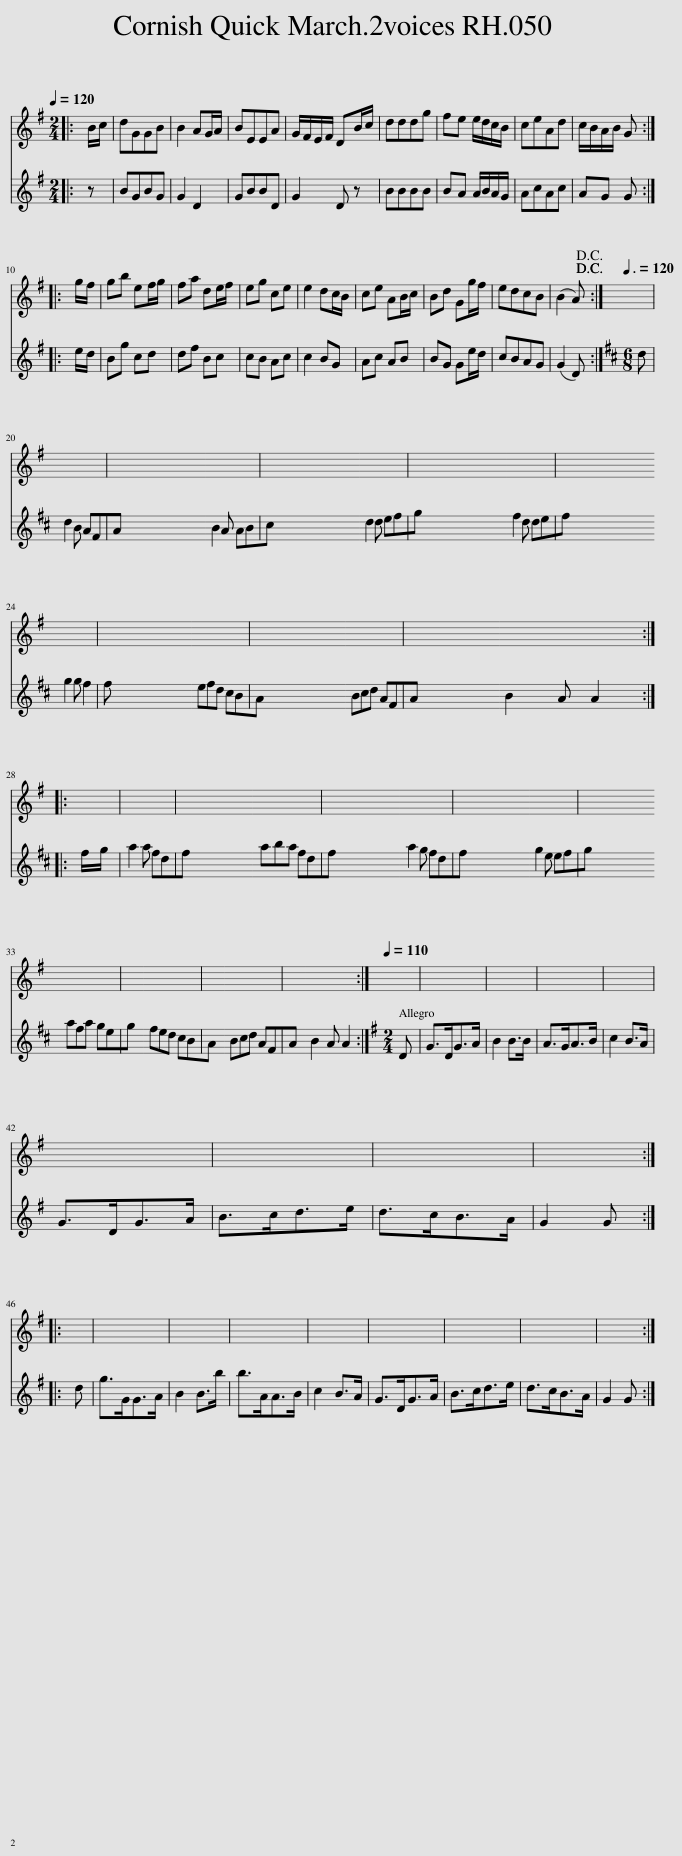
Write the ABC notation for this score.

X:1
%%score 1 2
L:1/8
Q:1/4=120
M:2/4
I:linebreak $
K:G
V:1 treble
V:2 treble
V:1
|: B/c/ | dGGB | B2 AG/A/ | BEEA | G/F/E/F/ DB/c/ | %5
 dddg | fe e/d/c/B/ | ceAd | c/B/A/B/ G ::$ g/f/ | %10
 gb ef/g/ | fa de/f/ | eg ce | e2 dc/B/ | ce AB/c/ | %15
 Bd Gg/f/ | edcB | (B2 A)!D.C.! :| x[Q:3/8=120] |$ x4 | %20
 x4 | x4 | x4 |$ x4 | x4 | %25
 x4 | x5 ::$ x | x4 | x4 | %30
 x4 | x4 |$ x4 | x4 | x4 | %35
 x5 :| x[Q:1/4=110] | x4 | x4 | x4 | %40
 x4 |$ x4 | x4 | x4 | x3 ::$ %45
 x | x4 | x4 | x4 | x4 | %50
 x4 | x4 | x4 | x3 :| %54
V:2
|: z | BGBG | G2 D2 | GBBD | G2 D z | %5
 BBBB | BA A/B/A/G/ | AcAc | AG G ::$ e/d/ | %10
 Bg cd | df Bc | cB Ac | c2 BG | Ac AB | %15
 BG Ge/d/ | cBAG | (G2 D) :|[K:D][M:6/8] d |$ d2 B AFA | %20
 B2 A ABc | d2 d efg | f2 d def |$ g2 g f2 f | efd cBA | %25
 Bcd AFA | B2 A A2 ::$ f/g/ | a2 a fdf | aba fdf | %30
 a2 g fdf | g2 e efg |$ afa geg | fed cBA | Bcd AFA | %35
 B2 A A2 :|[K:G][M:2/4] D | G>DG>A | B2 B>B | A>GA>B | %40
 c2 B>A |$ G>DG>A | B>cd>e | d>cB>A | G2 G ::$ %45
 d | g>GG>A | B2 B>b | b>AA>B | c2 B>A | %50
 G>DG>A | B>cd>e | d>cB>A | G2 G :| %54
